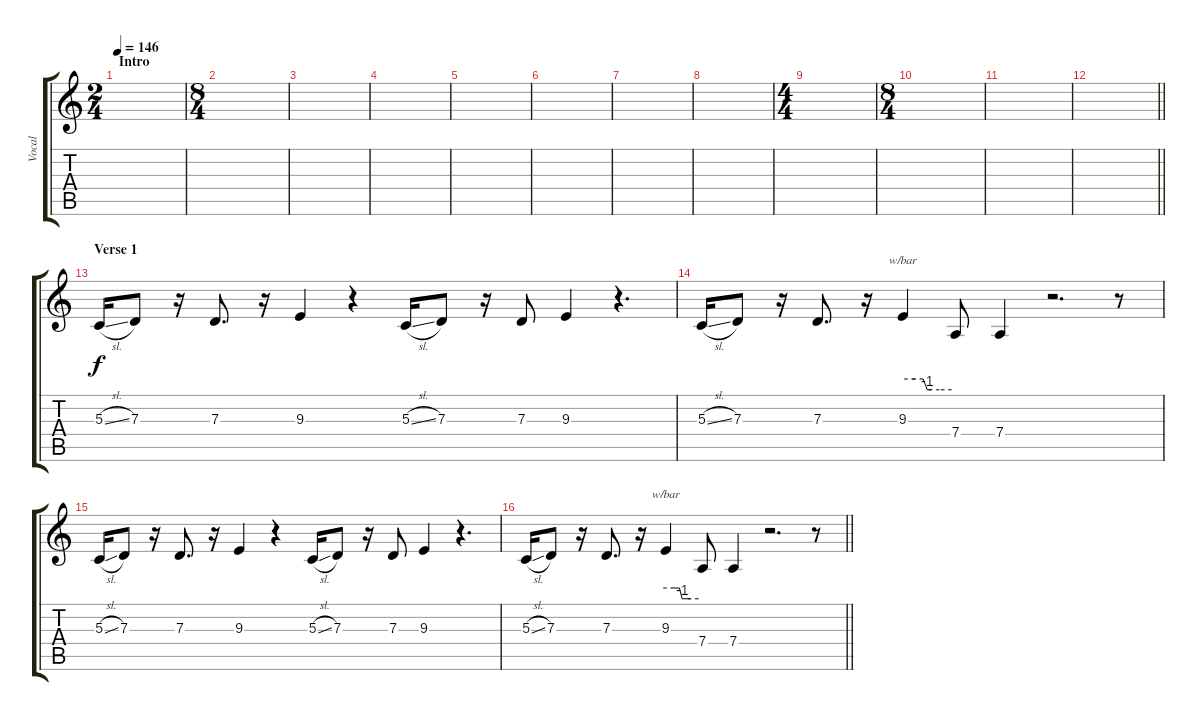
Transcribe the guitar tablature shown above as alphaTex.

\track ("Vocal" "Vocal") {instrument lead2sawtooth}
\staff {score tabs}
\tuning (E4 B3 G3 D3 A2 E2) {hide}
\ts (2 4)
\section ("" "Intro")
\tempo 146
\clef g2
\ks c
|
\ts (8 4)
|
|
|
|
|
|
|
\ts (4 4)
|
\ts (8 4)
|
|
\barLineRight lightlight
|
\section ("" "Verse 1")
5.3{sl}.16 7.3.8 r.16 7.3.8{d} r.16 9.3.4 r.4 5.3{sl}.16 7.3.8 r.16 7.3.8 9.3.4 r.4{d} |
5.3{sl}.16 7.3.8 r.16 7.3.8{d} r.16 9.3.4{tbe (custom default 0 0 15 0 25 0 30 -4 35 -4 45 -4 60 -4)} 7.4.8 7.4.4 r.2{d} r.8 |
5.3{sl}.16 7.3.8 r.16 7.3.8{d} r.16 9.3.4 r.4 5.3{sl}.16 7.3.8 r.16 7.3.8 9.3.4 r.4{d} |
\barLineRight lightlight
5.3{sl}.16 7.3.8 r.16 7.3.8{d} r.16 9.3.4{tbe (custom default 0 0 15 0 25 0 30 -4 35 -4 45 -4 60 -4)} 7.4.8 7.4.4 r.2{d} r.8
